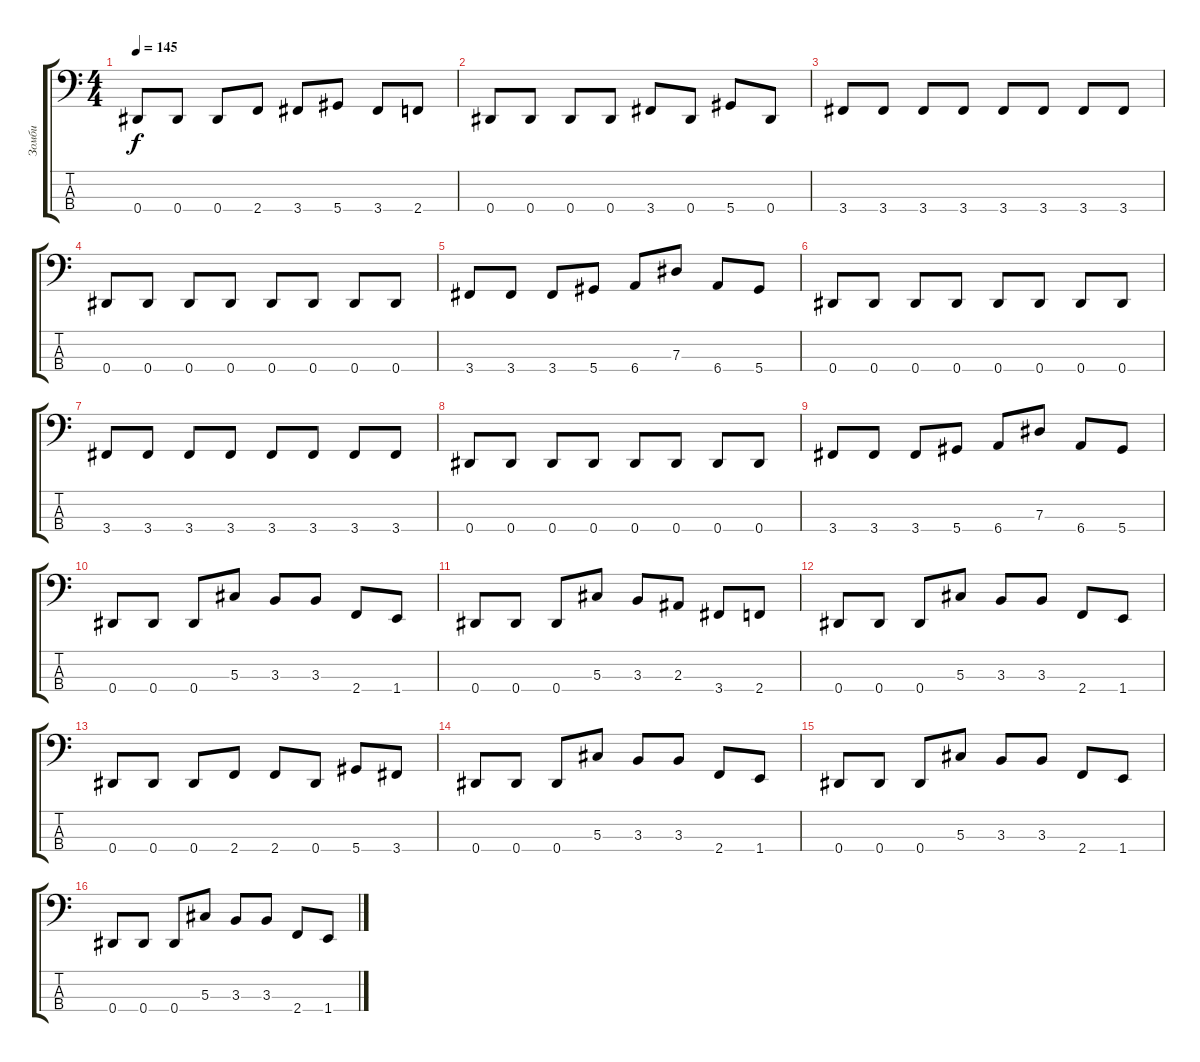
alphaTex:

\track ("Зомби" "Зомби") {instrument slapbass2}
\staff {score tabs}
\tuning (Gb2 Db2 Ab1 Eb1) {hide}
\ts (4 4)
\tempo 145
\clef f4
\ks c
0.4.8{dy f} 0.4.8 0.4.8 2.4.8 3.4.8 5.4.8 3.4.8 2.4.8 |
0.4.8 0.4.8 0.4.8 0.4.8 3.4.8 0.4.8 5.4.8 0.4.8 |
3.4.8 3.4.8 3.4.8 3.4.8 3.4.8 3.4.8 3.4.8 3.4.8 |
0.4.8 0.4.8 0.4.8 0.4.8 0.4.8 0.4.8 0.4.8 0.4.8 |
3.4.8 3.4.8 3.4.8 5.4.8 6.4.8 7.3.8 6.4.8 5.4.8 |
0.4.8 0.4.8 0.4.8 0.4.8 0.4.8 0.4.8 0.4.8 0.4.8 |
3.4.8 3.4.8 3.4.8 3.4.8 3.4.8 3.4.8 3.4.8 3.4.8 |
0.4.8 0.4.8 0.4.8 0.4.8 0.4.8 0.4.8 0.4.8 0.4.8 |
3.4.8 3.4.8 3.4.8 5.4.8 6.4.8 7.3.8 6.4.8 5.4.8 |
0.4.8 0.4.8 0.4.8 5.3.8 3.3.8 3.3.8 2.4.8 1.4.8 |
0.4.8 0.4.8 0.4.8 5.3.8 3.3.8 2.3.8 3.4.8 2.4.8 |
0.4.8 0.4.8 0.4.8 5.3.8 3.3.8 3.3.8 2.4.8 1.4.8 |
0.4.8 0.4.8 0.4.8 2.4.8 2.4.8 0.4.8 5.4.8 3.4.8 |
0.4.8 0.4.8 0.4.8 5.3.8 3.3.8 3.3.8 2.4.8 1.4.8 |
0.4.8 0.4.8 0.4.8 5.3.8 3.3.8 3.3.8 2.4.8 1.4.8 |
0.4.8 0.4.8 0.4.8 5.3.8 3.3.8 3.3.8 2.4.8 1.4.8
